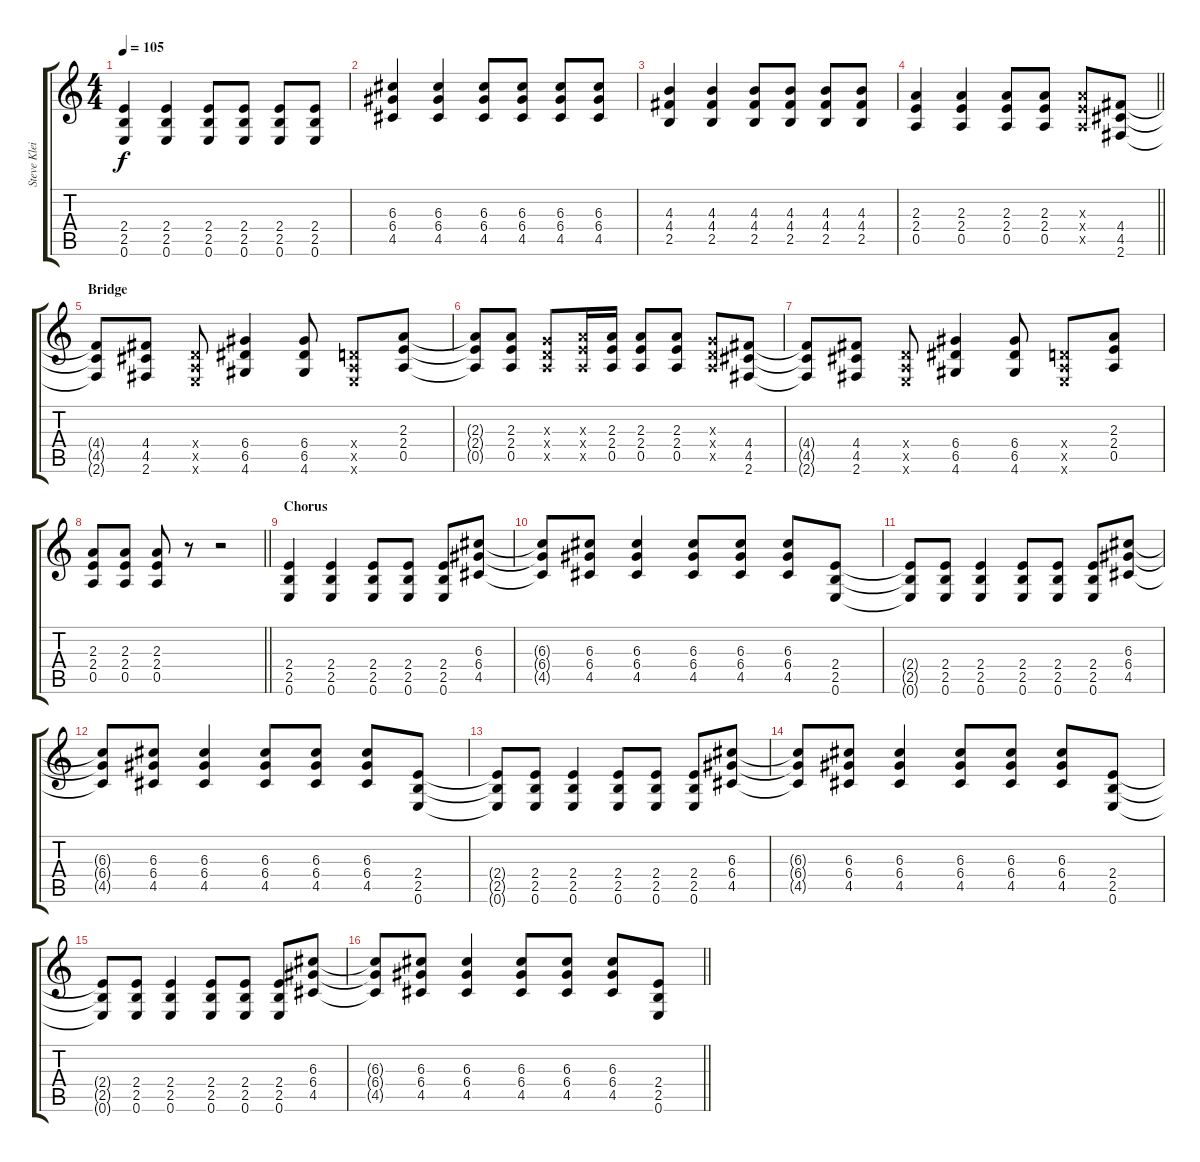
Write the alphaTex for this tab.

\track ("Steve Klein" "Steve Klei") {instrument overdrivenguitar}
\staff {score tabs}
\tuning (E4 B3 G3 D3 A2 E2) {hide}
\ts (4 4)
\tempo 105
\clef g2
\ks c
(2.4 2.5 0.6).4{dy f} (2.4 2.5 0.6).4 (2.4 2.5 0.6).8 (2.4 2.5 0.6).8 (2.4 2.5 0.6).8 (2.4 2.5 0.6).8 |
(6.3 6.4 4.5).4 (6.3 6.4 4.5).4 (6.3 6.4 4.5).8 (6.3 6.4 4.5).8 (6.3 6.4 4.5).8 (6.3 6.4 4.5).8 |
(4.3 4.4 2.5).4 (4.3 4.4 2.5).4 (4.3 4.4 2.5).8 (4.3 4.4 2.5).8 (4.3 4.4 2.5).8 (4.3 4.4 2.5).8 |
\barLineRight lightlight
(2.3 2.4 0.5).4 (2.3 2.4 0.5).4 (2.3 2.4 0.5).8 (2.3 2.4 0.5).8 (2.3{x} 2.4{x} 0.5{x}).8 (4.4 4.5 2.6).8 |
\section ("" "Bridge")
(4.4{t} 4.5{t} 2.6{t}).8 (4.4 4.5 2.6).8 (0.4{x} 0.5{x} 0.6{x}).8 (6.4 6.5 4.6).4 (6.4 6.5 4.6).8 (0.4{x} 0.5{x} 0.6{x}).8 (2.3 2.4 0.5).8 |
(2.3{t} 2.4{t} 0.5{t}).8 (2.3 2.4 0.5).8 (0.3{x} 0.4{x} 0.5{x}).8 (2.3{x} 2.4{x} 0.5{x}).16 (2.3 2.4 0.5).16 (2.3 2.4 0.5).8 (2.3 2.4 0.5).8 (0.3{x} 0.4{x} 0.5{x}).8 (4.4 4.5 2.6).8 |
(4.4{t} 4.5{t} 2.6{t}).8 (4.4 4.5 2.6).8 (0.4{x} 0.5{x} 0.6{x}).8 (6.4 6.5 4.6).4 (6.4 6.5 4.6).8 (0.4{x} 0.5{x} 0.6{x}).8 (2.3 2.4 0.5).8 |
\barLineRight lightlight
(2.3 2.4 0.5).8 (2.3 2.4 0.5).8 (2.3 2.4 0.5).8 r.8 r.2 |
\section ("" "Chorus")
(2.4 2.5 0.6).4 (2.4 2.5 0.6).4 (2.4 2.5 0.6).8 (2.4 2.5 0.6).8 (2.4 2.5 0.6).8 (6.3 6.4 4.5).8 |
(6.3{t} 6.4{t} 4.5{t}).8 (6.3 6.4 4.5).8 (6.3 6.4 4.5).4 (6.3 6.4 4.5).8 (6.3 6.4 4.5).8 (6.3 6.4 4.5).8 (2.4 2.5 0.6).8 |
(2.4{t} 2.5{t} 0.6{t}).8 (2.4 2.5 0.6).8 (2.4 2.5 0.6).4 (2.4 2.5 0.6).8 (2.4 2.5 0.6).8 (2.4 2.5 0.6).8 (6.3 6.4 4.5).8 |
(6.3{t} 6.4{t} 4.5{t}).8 (6.3 6.4 4.5).8 (6.3 6.4 4.5).4 (6.3 6.4 4.5).8 (6.3 6.4 4.5).8 (6.3 6.4 4.5).8 (2.4 2.5 0.6).8 |
(2.4{t} 2.5{t} 0.6{t}).8 (2.4 2.5 0.6).8 (2.4 2.5 0.6).4 (2.4 2.5 0.6).8 (2.4 2.5 0.6).8 (2.4 2.5 0.6).8 (6.3 6.4 4.5).8 |
(6.3{t} 6.4{t} 4.5{t}).8 (6.3 6.4 4.5).8 (6.3 6.4 4.5).4 (6.3 6.4 4.5).8 (6.3 6.4 4.5).8 (6.3 6.4 4.5).8 (2.4 2.5 0.6).8 |
(2.4{t} 2.5{t} 0.6{t}).8 (2.4 2.5 0.6).8 (2.4 2.5 0.6).4 (2.4 2.5 0.6).8 (2.4 2.5 0.6).8 (2.4 2.5 0.6).8 (6.3 6.4 4.5).8 |
\barLineRight lightlight
(6.3{t} 6.4{t} 4.5{t}).8 (6.3 6.4 4.5).8 (6.3 6.4 4.5).4 (6.3 6.4 4.5).8 (6.3 6.4 4.5).8 (6.3 6.4 4.5).8 (2.4 2.5 0.6).8
